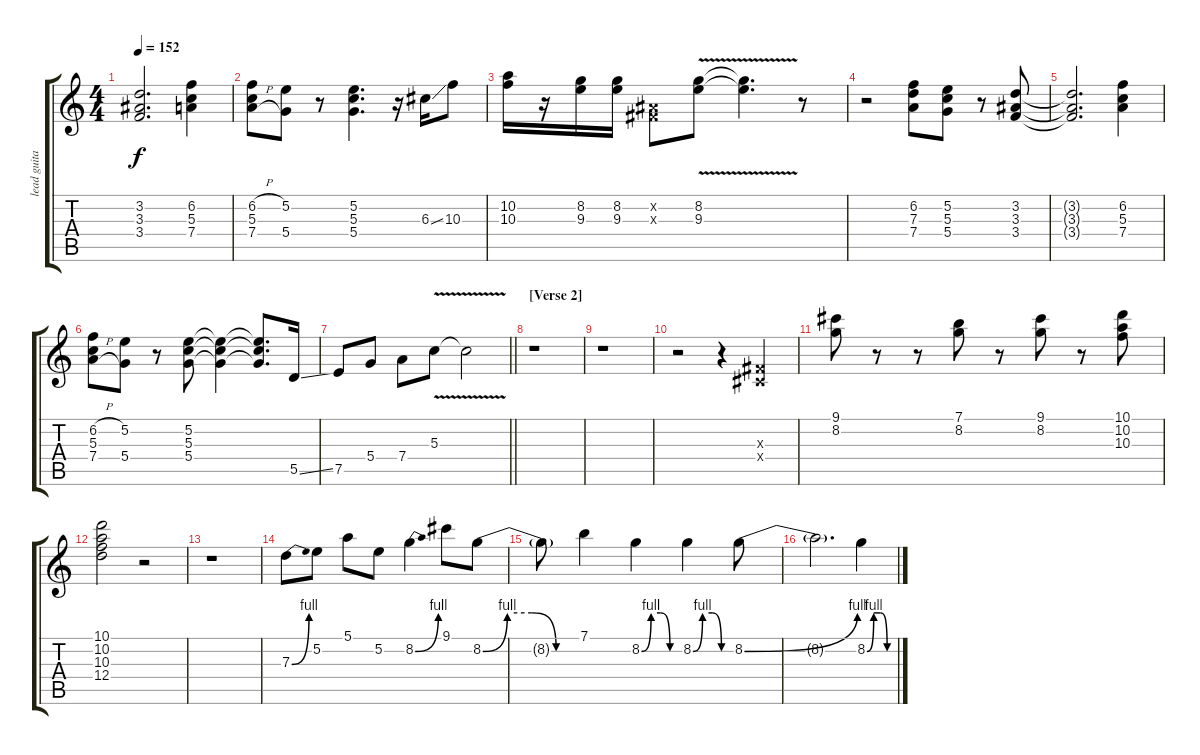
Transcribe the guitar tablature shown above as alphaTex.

\track ("lead guitar" "lead guita") {instrument electricguitarclean}
\staff {score tabs}
\tuning (E4 B3 G3 D3 A2 E2) {hide}
\ts (4 4)
\tempo 152
\clef g2
\ks c
(3.2{t} 3.3{t} 3.4{t}).2{d dy f} (6.2 5.3 7.4).4 |
(6.2{h} 5.3 7.4{h}).8 (5.2 5.4).8 r.8 (5.2 5.3 5.4).4{d} r.16 6.3{ss}.16 10.3.8 |
(10.2 10.3).16 r.16 (8.2 9.3).16 (8.2 9.3).16 (-1.2{x} -1.3{x}).8 (8.2{v} 9.3{v}).8 (8.2{t} 9.3{t}).4{d} r.8 |
r.2 (6.2 7.3 7.4).8 (5.2 5.3 5.4).8 r.8 (3.2 3.3 3.4).8 |
(3.2{t} 3.3{t} 3.4{t}).2{d} (6.2 5.3 7.4).4 |
(6.2{h} 5.3 7.4{h}).8 (5.2 5.4).8 r.8 (5.2 5.3 5.4).8 (5.2{t} 5.3{t} 5.4{t}).4 (5.2{t} 5.3{t} 5.4{t}).8{d} 5.5{ss}.16 |
\barLineRight lightlight
7.5.8 5.4.8 7.4.8 5.3{v}.8 5.3{t}.2 |
\section ("" "[Verse 2]")
r.1 |
r.1 |
r.2 r.4 (-1.3{x} -1.4{x}).4 |
(9.1 8.2).8 r.8 r.8 (7.1 8.2).8 r.8 (9.1 8.2).8 r.8 (10.1 10.2 10.3).8 |
(10.1 10.2 10.3 12.4).2 r.2 |
r.1 |
7.3{be (bend 0 0 60 4)}.8 5.2.8 5.1.8 5.2.8 8.2{be (bend 0 0 60 4)}.4 9.1.8 8.2{be (custom 0 0 15 4 30 4 45 0 60 0)}.8 |
8.2{t}.8 7.1.4 8.2{be (custom 0 0 15 4 30 4 45 0 60 0)}.4 8.2{be (custom 0 0 15 4 30 4 45 0 60 0)}.4 8.2{be (bend 0 0 60 4)}.8 |
8.2{t}.2{d} 8.2{be (custom 0 0 15 4 30 4 45 0 60 0)}.4
